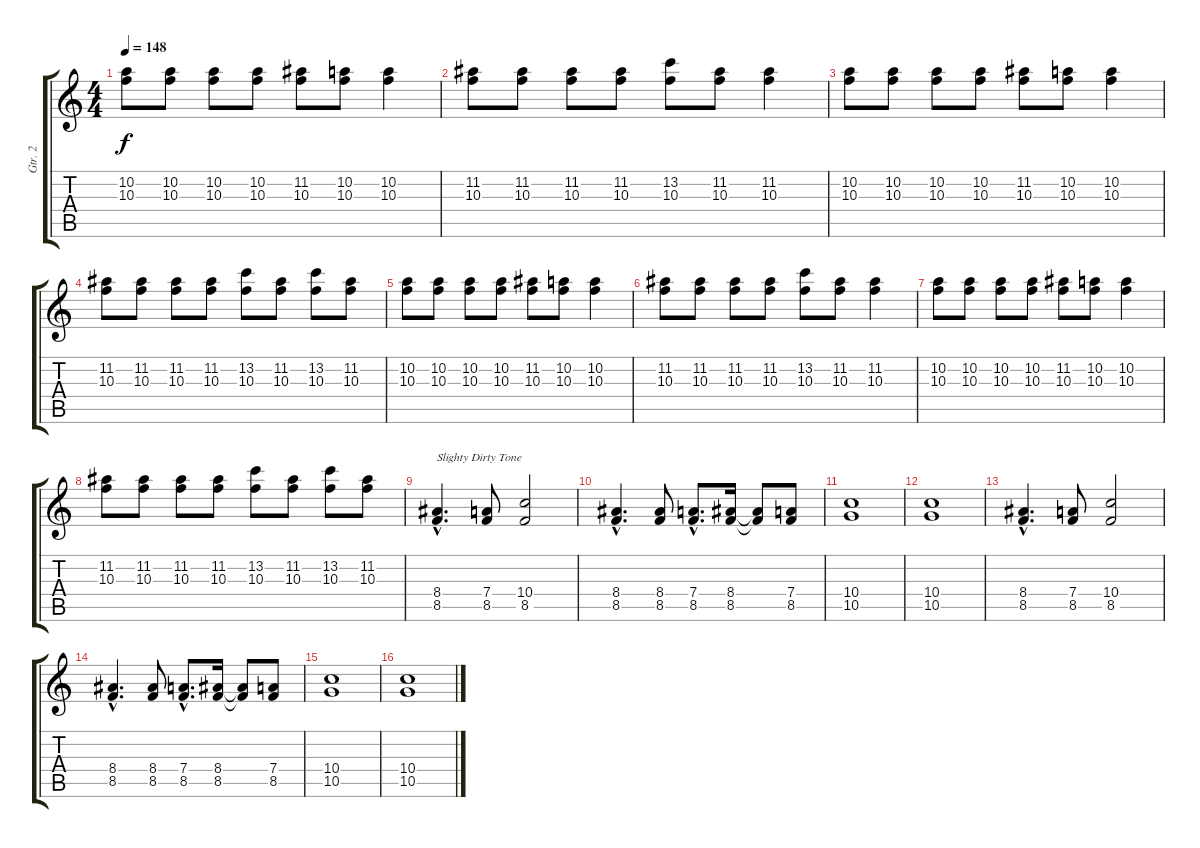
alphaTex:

\track ("Gtr. 2" "Gtr. 2") {instrument distortionguitar}
\staff {score tabs}
\tuning (E4 B3 G3 D3 A2 E2) {hide}
\ts (4 4)
\tempo 148
\clef g2
\ks c
(10.2 10.3).8{dy f instrument distortionguitar} (10.2 10.3).8 (10.2 10.3).8 (10.2 10.3).8 (11.2 10.3).8 (10.2 10.3).8 (10.2 10.3).4 |
(11.2 10.3).8 (11.2 10.3).8 (11.2 10.3).8 (11.2 10.3).8 (13.2 10.3).8 (11.2 10.3).8 (11.2 10.3).4 |
(10.2 10.3).8 (10.2 10.3).8 (10.2 10.3).8 (10.2 10.3).8 (11.2 10.3).8 (10.2 10.3).8 (10.2 10.3).4 |
(11.2 10.3).8 (11.2 10.3).8 (11.2 10.3).8 (11.2 10.3).8 (13.2 10.3).8 (11.2 10.3).8 (13.2 10.3).8 (11.2 10.3).8 |
(10.2 10.3).8 (10.2 10.3).8 (10.2 10.3).8 (10.2 10.3).8 (11.2 10.3).8 (10.2 10.3).8 (10.2 10.3).4 |
(11.2 10.3).8 (11.2 10.3).8 (11.2 10.3).8 (11.2 10.3).8 (13.2 10.3).8 (11.2 10.3).8 (11.2 10.3).4 |
(10.2 10.3).8 (10.2 10.3).8 (10.2 10.3).8 (10.2 10.3).8 (11.2 10.3).8 (10.2 10.3).8 (10.2 10.3).4 |
(11.2 10.3).8 (11.2 10.3).8 (11.2 10.3).8 (11.2 10.3).8 (13.2 10.3).8 (11.2 10.3).8 (13.2 10.3).8 (11.2 10.3).8 |
(8.4{hac} 8.5{hac}).4{d txt "Slighty Dirty Tone" instrument overdrivenguitar} (7.4 8.5).8 (10.4 8.5).2 |
(8.4{hac} 8.5{hac}).4{d} (8.4 8.5).8 (7.4{hac} 8.5{hac}).8{d} (8.4 8.5).16 (8.4{t} 8.5{t}).8 (7.4 8.5).8 |
(10.4 10.5).1 |
(10.4 10.5).1 |
(8.4{hac} 8.5{hac}).4{d} (7.4 8.5).8 (10.4 8.5).2 |
(8.4{hac} 8.5{hac}).4{d} (8.4 8.5).8 (7.4{hac} 8.5{hac}).8{d} (8.4 8.5).16 (8.4{t} 8.5{t}).8 (7.4 8.5).8 |
(10.4 10.5).1 |
(10.4 10.5).1
